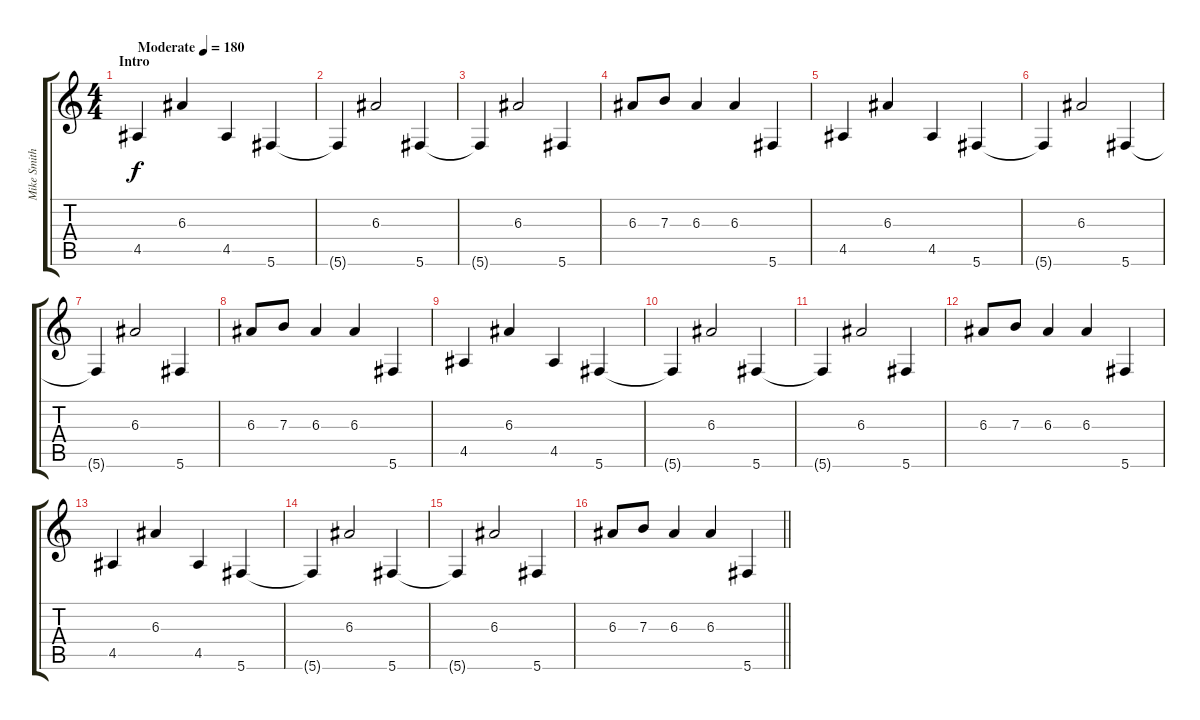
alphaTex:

\track ("Mike Smith" "Mike Smith") {instrument electricguitarjazz}
\staff {score tabs}
\tuning (Db4 Ab3 E3 B2 Gb2 Db2) {hide}
\ts (4 4)
\section ("" "Intro")
\tempo (180 "Moderate")
\clef g2
\ks c
4.5.4{dy f instrument electricguitarjazz} 6.3.4 4.5.4 5.6.4 |
5.6{t}.4 6.3.2 5.6.4 |
5.6{t}.4 6.3.2 5.6.4 |
6.3.8 7.3.8 6.3.4 6.3.4 5.6.4 |
4.5.4 6.3.4 4.5.4 5.6.4 |
5.6{t}.4 6.3.2 5.6.4 |
5.6{t}.4 6.3.2 5.6.4 |
6.3.8 7.3.8 6.3.4 6.3.4 5.6.4 |
4.5.4 6.3.4 4.5.4 5.6.4 |
5.6{t}.4 6.3.2 5.6.4 |
5.6{t}.4 6.3.2 5.6.4 |
6.3.8 7.3.8 6.3.4 6.3.4 5.6.4 |
4.5.4 6.3.4 4.5.4 5.6.4 |
5.6{t}.4 6.3.2 5.6.4 |
5.6{t}.4 6.3.2 5.6.4 |
\barLineRight lightlight
6.3.8 7.3.8 6.3.4 6.3.4 5.6.4
